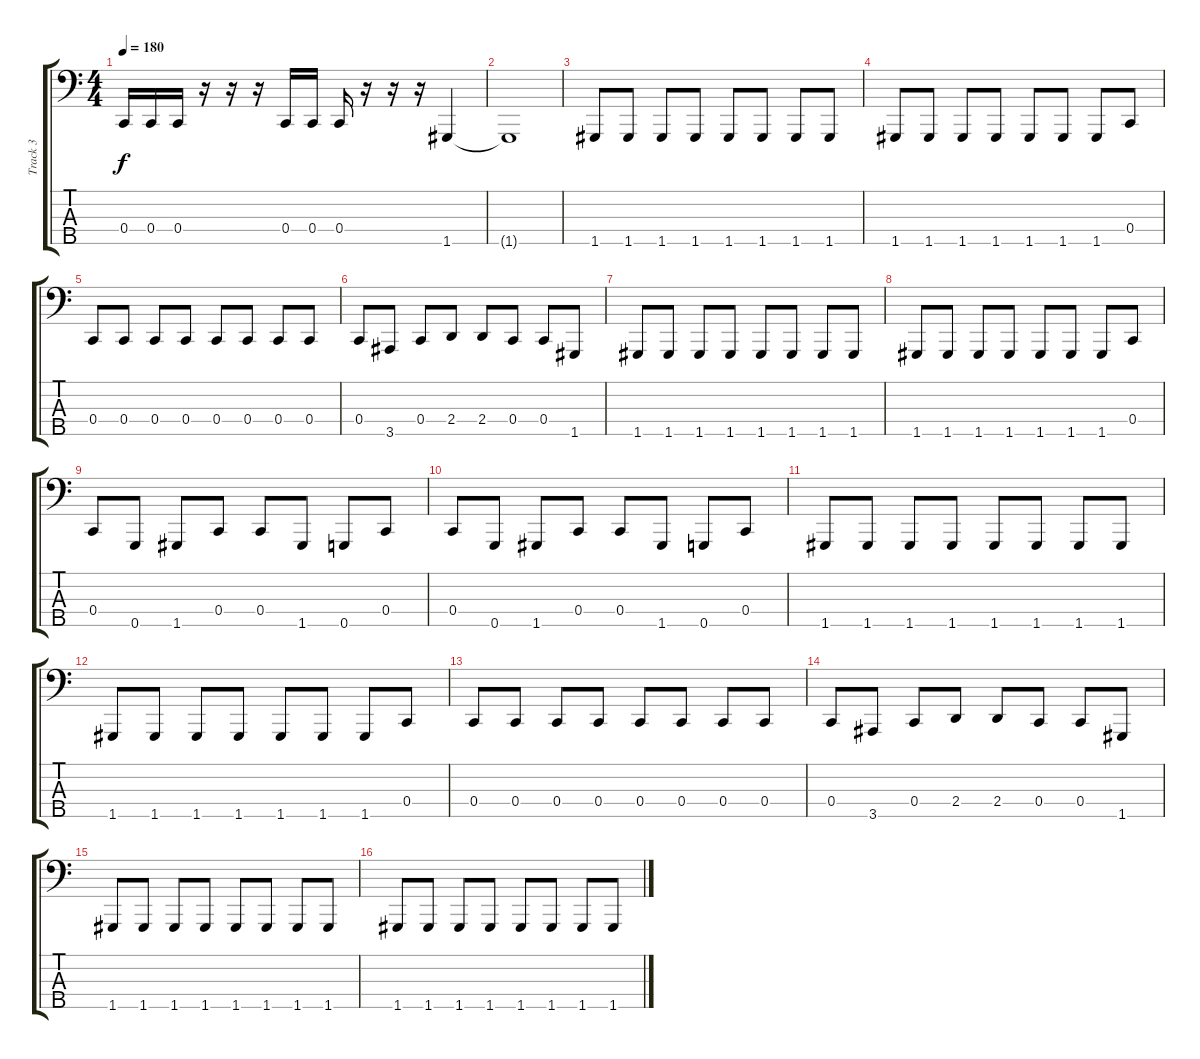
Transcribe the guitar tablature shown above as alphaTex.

\track ("Track 3" "Track 3") {instrument electricbasspick}
\staff {score tabs}
\tuning (Eb2 Bb1 F1 C1 G0) {hide}
\ts (4 4)
\tempo 180
\clef f4
\ks c
0.4.16{dy f} 0.4.16 0.4.16 r.16 r.16 r.16 0.4.16 0.4.16 0.4.16 r.16 r.16 r.16 1.5.4 |
1.5{t}.1 |
1.5.8 1.5.8 1.5.8 1.5.8 1.5.8 1.5.8 1.5.8 1.5.8 |
1.5.8 1.5.8 1.5.8 1.5.8 1.5.8 1.5.8 1.5.8 0.4.8 |
0.4.8 0.4.8 0.4.8 0.4.8 0.4.8 0.4.8 0.4.8 0.4.8 |
0.4.8 3.5.8 0.4.8 2.4.8 2.4.8 0.4.8 0.4.8 1.5.8 |
1.5.8 1.5.8 1.5.8 1.5.8 1.5.8 1.5.8 1.5.8 1.5.8 |
1.5.8 1.5.8 1.5.8 1.5.8 1.5.8 1.5.8 1.5.8 0.4.8 |
0.4.8 0.5.8 1.5.8 0.4.8 0.4.8 1.5.8 0.5.8 0.4.8 |
0.4.8 0.5.8 1.5.8 0.4.8 0.4.8 1.5.8 0.5.8 0.4.8 |
1.5.8 1.5.8 1.5.8 1.5.8 1.5.8 1.5.8 1.5.8 1.5.8 |
1.5.8 1.5.8 1.5.8 1.5.8 1.5.8 1.5.8 1.5.8 0.4.8 |
0.4.8 0.4.8 0.4.8 0.4.8 0.4.8 0.4.8 0.4.8 0.4.8 |
0.4.8 3.5.8 0.4.8 2.4.8 2.4.8 0.4.8 0.4.8 1.5.8 |
1.5.8 1.5.8 1.5.8 1.5.8 1.5.8 1.5.8 1.5.8 1.5.8 |
1.5.8 1.5.8 1.5.8 1.5.8 1.5.8 1.5.8 1.5.8 1.5.8
